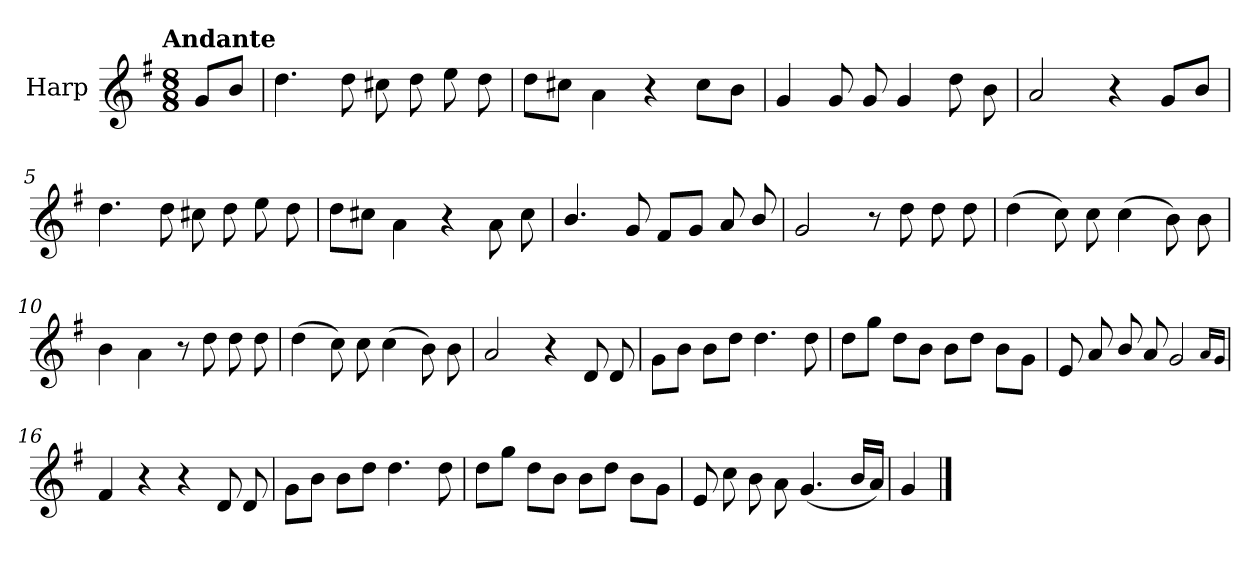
**kern
*part1
*staff1
*I"Harp
*I'Hrp.
*clefG2
*k[f#]
!!LO:TX:omd:t=Andante
*M8/8
*MM92
=
8g/L
8b/J
=1
4.dd\
8dd\
8cc#X\
8dd\
8ee\
8dd\
=2
8dd\L
8cc#X\J
4a\
4r
8cc#\L
8b\J
=3
4g/
8g/
8g/
4g/
8dd\
8b\
=4
2a/
4r
8g/L
8b/J
=5
4.dd\
8dd\
8cc#X\
8dd\
8ee\
8dd\
!!LO:LB:g=z
=6
8dd\L
8cc#X\J
4a\
4r
8a\
8cc#\
=7
4.b/
8g/
8f#/L
8g/J
8a/
8b/
=8
2g/
8r
8dd\
8dd\
8dd\
=9
(>4dd\
8cc\)
8cc\
(>4cc\
8b\)
8b\
=10
4b\
4a\
8r
8dd\
8dd\
8dd\
=11
(>4dd\
8cc\)
8cc\
(>4cc\
8b\)
8b\
!!LO:LB:g=z
=12
2a/
4r
8d/
8d/
=13
8g\L
8b\J
8b\L
8dd\J
4.dd\
8dd\
=14
8dd\L
8gg\J
8dd\L
8b\J
8b\L
8dd\J
8b\L
8g\J
=15
8e/
8a/
8b/
8a/
2g/
16qqa/LL
16qqg/JJ
=16
4f#/
4r
4r
8d/
8d/
=17
8g\L
8b\J
8b\L
8dd\J
4.dd\
8dd\
!!LO:LB:g=z
=18
8dd\L
8gg\J
8dd\L
8b\J
8b\L
8dd\J
8b\L
8g\J
=19
8e/
8cc\
8b\
8a\
(<4.g/
16b/LL
16a/JJ)
=20
4g/
==
*-
